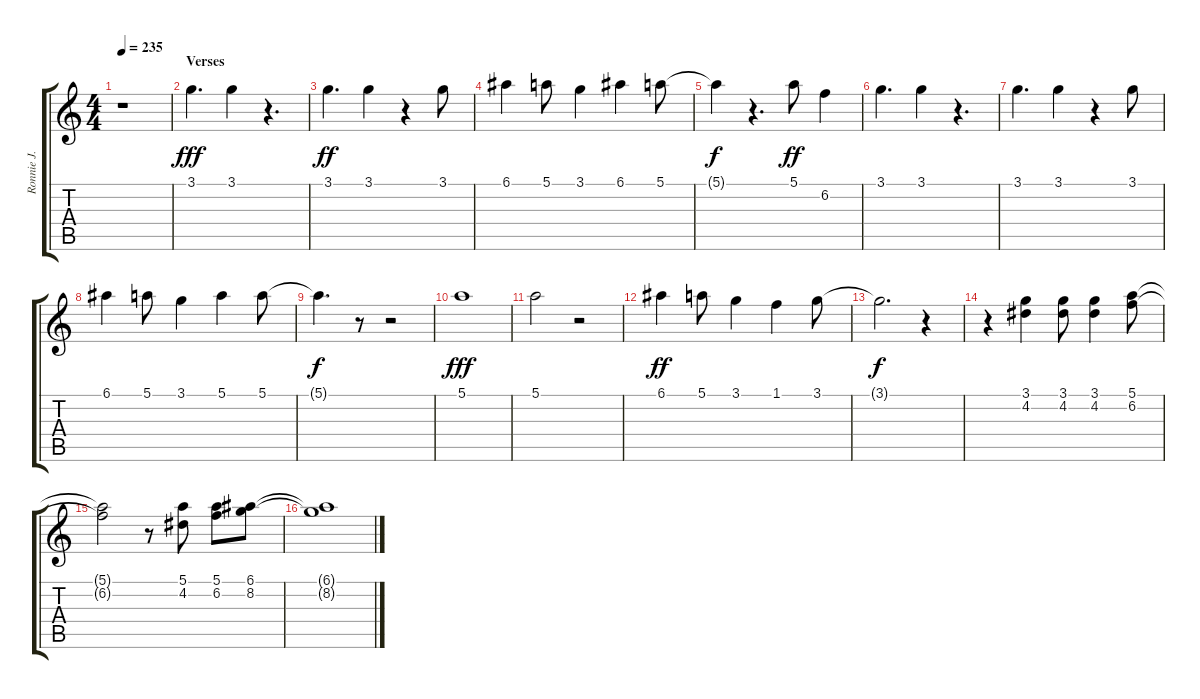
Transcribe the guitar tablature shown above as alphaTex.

\track ("Ronnie J. Dio" "Ronnie J. ") {instrument whistle}
\staff {score tabs}
\tuning (E5 B4 G4 D4 A3 E3) {hide}
\ts (4 4)
\tempo 235
\clef g2
\ks c
r.1{dy fff} |
\section ("" "Verses")
3.1.4{d} 3.1.4 r.4{d} |
3.1.4{d dy ff} 3.1.4 r.4 3.1.8 |
6.1.4 5.1.8 3.1.4 6.1.4 5.1.8 |
5.1{t}.4{dy f} r.4{d} 5.1.8{dy ff} 6.2.4 |
3.1.4{d} 3.1.4 r.4{d} |
3.1.4{d} 3.1.4 r.4 3.1.8 |
6.1.4 5.1.8 3.1.4 5.1.4 5.1.8 |
5.1{t}.4{d dy f} r.8 r.2 |
5.1.1{dy fff} |
5.1.2 r.2 |
6.1.4{dy ff} 5.1.8 3.1.4 1.1.4 3.1.8 |
3.1{t}.2{d dy f} r.4 |
r.4 (3.1 4.2).4 (3.1 4.2).8 (3.1 4.2).4 (5.1 6.2).8 |
(5.1{t} 6.2{t}).2 r.8 (5.1 4.2).8 (5.1 6.2).8 (6.1 8.2).8 |
(6.1{t} 8.2{t}).1
